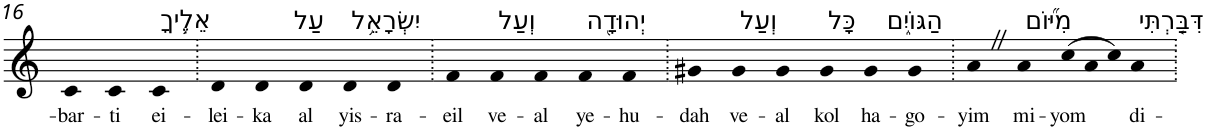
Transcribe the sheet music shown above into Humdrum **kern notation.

**kern	**text
*part1	*part1
*staff1	*staff1
*I"Piano	*
*I'Pno	*
!!LO:PB:g=z
*clefG2	*
*k[]	*
=16	=16
!	!LO:LY:b
4c	-bar-
!	!LO:LY:b
4c	-ti
!LO:TX:a:t=אֵלֶ֛יךָ	!
!	!LO:LY:b
4c	ei-
=17.	=17.
!	!LO:LY:b
4d	-lei-
!	!LO:LY:b
4d	-ka
!LO:TX:a:t=עַל	!
!	!LO:LY:b
4d	al
!LO:TX:a:t=יִשְׂרָאֵ֥ל	!
!	!LO:LY:b
4d	yis-
!	!LO:LY:b
4d	-ra-
=18.	=18.
!	!LO:LY:b
4f	-eil
!LO:TX:a:t=וְעַל	!
!	!LO:LY:b
4f	ve-
!	!LO:LY:b
4f	-al
!LO:TX:a:t=יְהוּדָ֖ה	!
!	!LO:LY:b
4f	ye-
!	!LO:LY:b
4f	-hu-
=19.	=19.
!	!LO:LY:b
4g#X	-dah
!LO:TX:a:t=וְעַל	!
!	!LO:LY:b
4g#	ve-
!	!LO:LY:b
4g#	-al
!LO:TX:a:t=כָּל	!
!	!LO:LY:b
4g#	kol
!LO:TX:a:t=הַגּוֹיִ֑ם	!
!	!LO:LY:b
4g#	ha-
!	!LO:LY:b
4g#	-go-
=20.	=20.
!	!LO:LY:b
4aZ	-yim
!LO:TX:a:t=מִיּ֞וֹם	!
!	!LO:LY:b
4a	mi-
*Xtuplet	*
!	!LO:LY:b
(>12cc	-yom
12a	.
12cc)	.
!LO:TX:a:t=דִּבַּ֤רְתִּי	!
!	!LO:LY:b
4a	di-
=.	=.
*-	*-
